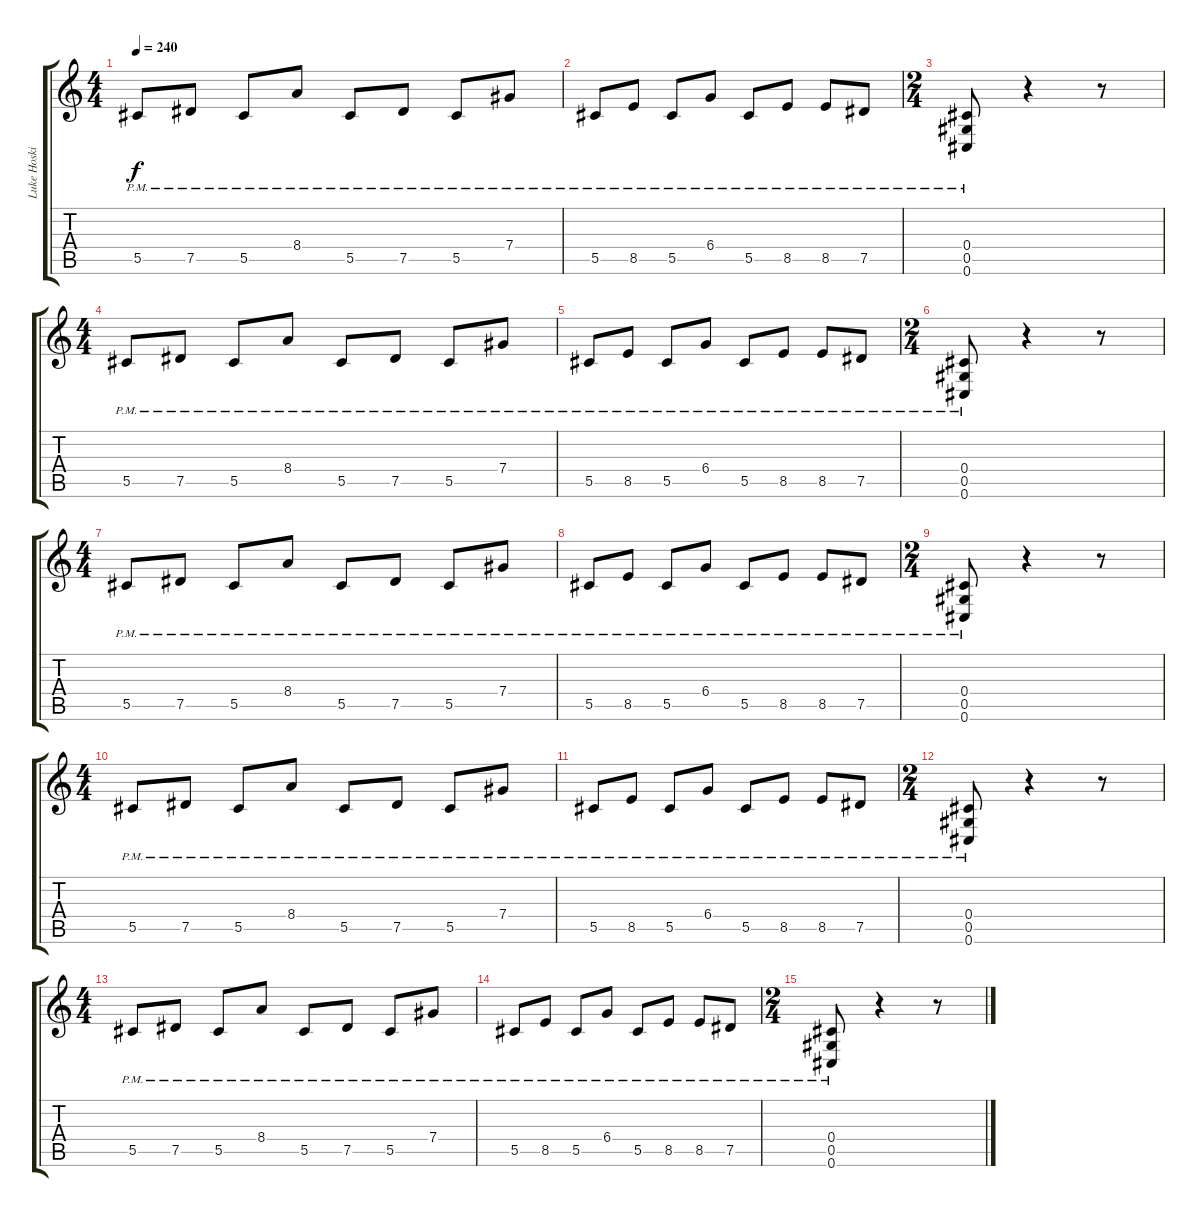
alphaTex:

\track ("Luke Hoskin" "Luke Hoski") {instrument overdrivenguitar}
\staff {score tabs}
\tuning (Eb4 Bb3 Gb3 Db3 Ab2 Db2) {hide}
\ts (4 4)
\tempo 240
\clef g2
\ks c
5.5{pm}.8{dy f} 7.5{pm}.8 5.5{pm}.8 8.4{pm}.8 5.5{pm}.8 7.5{pm}.8 5.5{pm}.8 7.4{pm}.8 |
5.5{pm}.8 8.5{pm}.8 5.5{pm}.8 6.4{pm}.8 5.5{pm}.8 8.5{pm}.8 8.5{pm}.8 7.5{pm}.8 |
\ts (2 4)
(0.4{pm} 0.5{pm} 0.6{pm}).8 r.4 r.8 |
\ts (4 4)
5.5{pm}.8{volume 13} 7.5{pm}.8 5.5{pm}.8 8.4{pm}.8 5.5{pm}.8 7.5{pm}.8 5.5{pm}.8 7.4{pm}.8 |
5.5{pm}.8 8.5{pm}.8 5.5{pm}.8 6.4{pm}.8 5.5{pm}.8 8.5{pm}.8 8.5{pm}.8 7.5{pm}.8 |
\ts (2 4)
(0.4{pm} 0.5{pm} 0.6{pm}).8 r.4 r.8 |
\ts (4 4)
5.5{pm}.8{volume 10} 7.5{pm}.8 5.5{pm}.8 8.4{pm}.8 5.5{pm}.8 7.5{pm}.8 5.5{pm}.8 7.4{pm}.8 |
5.5{pm}.8 8.5{pm}.8 5.5{pm}.8 6.4{pm}.8 5.5{pm}.8 8.5{pm}.8 8.5{pm}.8 7.5{pm}.8 |
\ts (2 4)
(0.4{pm} 0.5{pm} 0.6{pm}).8 r.4 r.8 |
\ts (4 4)
5.5{pm}.8{volume 7} 7.5{pm}.8 5.5{pm}.8 8.4{pm}.8 5.5{pm}.8 7.5{pm}.8 5.5{pm}.8 7.4{pm}.8 |
5.5{pm}.8 8.5{pm}.8 5.5{pm}.8 6.4{pm}.8 5.5{pm}.8 8.5{pm}.8 8.5{pm}.8 7.5{pm}.8 |
\ts (2 4)
(0.4{pm} 0.5{pm} 0.6{pm}).8 r.4 r.8 |
\ts (4 4)
5.5{pm}.8{volume 3} 7.5{pm}.8 5.5{pm}.8 8.4{pm}.8 5.5{pm}.8 7.5{pm}.8 5.5{pm}.8 7.4{pm}.8 |
5.5{pm}.8 8.5{pm}.8 5.5{pm}.8 6.4{pm}.8 5.5{pm}.8 8.5{pm}.8 8.5{pm}.8 7.5{pm}.8 |
\ts (2 4)
(0.4{pm} 0.5{pm} 0.6{pm}).8 r.4 r.8
